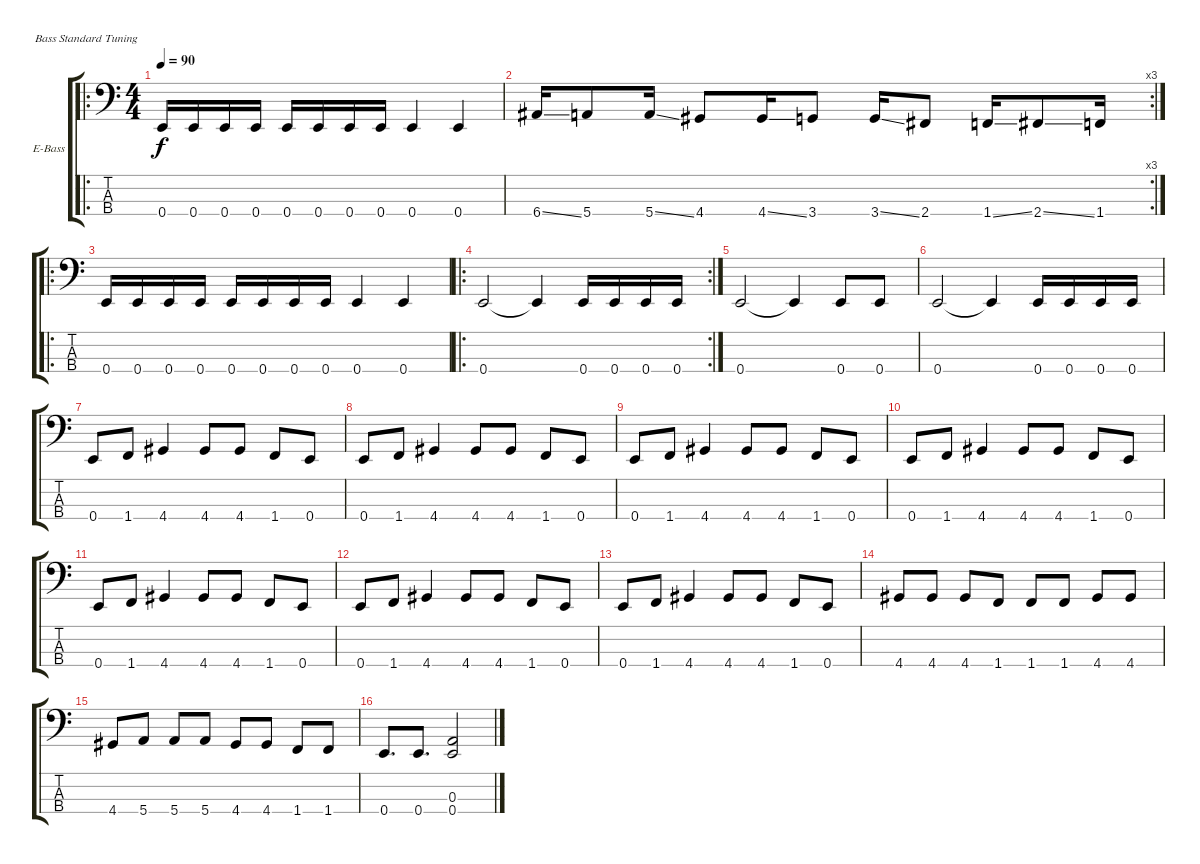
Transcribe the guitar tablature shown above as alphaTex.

\bracketExtendMode groupsimilarinstruments
\firstSystemTrackNameOrientation horizontal
\otherSystemsTrackNameOrientation horizontal
\track ("Basse" "E-Bass") {instrument electricbassfinger}
\staff {score tabs}
\tuning (G2 D2 A1 E1)
\ro
\ts (4 4)
\tempo 90
\clef f4
\ks c
0.4.16{dy f} 0.4.16 0.4.16 0.4.16 0.4.16 0.4.16 0.4.16 0.4.16 0.4.4 0.4.4 |
\rc 3
6.4{ss}.16 5.4.8 5.4{ss}.16 4.4.8 4.4{ss}.16 3.4.8 3.4{ss}.16 2.4.8 1.4{ss}.16 2.4{ss}.8 1.4.16 |
\ro
0.4.16 0.4.16 0.4.16 0.4.16 0.4.16 0.4.16 0.4.16 0.4.16 0.4.4 0.4.4 |
\ro
\rc 2
0.4.2 0.4{t}.4 0.4.16 0.4.16 0.4.16 0.4.16 |
0.4.2 0.4{t}.4 0.4.8 0.4.8 |
0.4.2 0.4{t}.4 0.4.16 0.4.16 0.4.16 0.4.16 |
0.4.8 1.4.8 4.4.4 4.4.8 4.4.8 1.4.8 0.4.8 |
0.4.8 1.4.8 4.4.4 4.4.8 4.4.8 1.4.8 0.4.8 |
0.4.8 1.4.8 4.4.4 4.4.8 4.4.8 1.4.8 0.4.8 |
0.4.8 1.4.8 4.4.4 4.4.8 4.4.8 1.4.8 0.4.8 |
0.4.8 1.4.8 4.4.4 4.4.8 4.4.8 1.4.8 0.4.8 |
0.4.8 1.4.8 4.4.4 4.4.8 4.4.8 1.4.8 0.4.8 |
0.4.8 1.4.8 4.4.4 4.4.8 4.4.8 1.4.8 0.4.8 |
4.4.8 4.4.8 4.4.8 1.4.8 1.4.8 1.4.8 4.4.8 4.4.8 |
4.4.8 5.4.8 5.4.8 5.4.8 4.4.8 4.4.8 1.4.8 1.4.8 |
0.4.8{d} 0.4.8{d} (0.3 0.4).2
